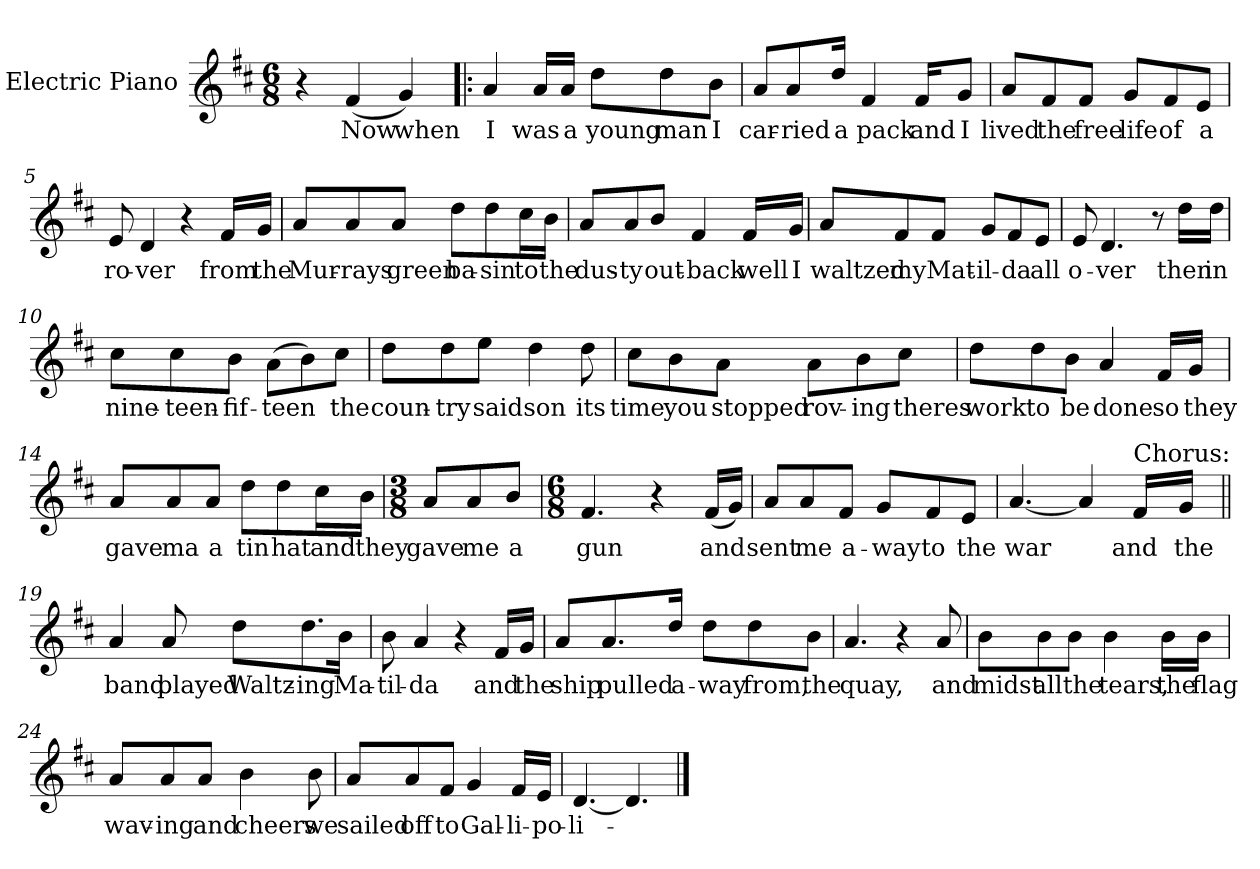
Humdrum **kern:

**kern	**text
*part1	*part1
*staff1	*staff1
*I"Electric Piano	*
*I'E.Pno	*
*clefG2	*
*k[f#c#]	*
*D:	*
*M6/8	*
=1	=1
4r	.
(4f#/	Now
4g/)	when
=2!|:	=2!|:
4a/	I
16a/L	was
16a/J	a
8dd\L	young
8dd\	man
8b\J	I
=3	=3
8a/L	car-
8a/	-ried
16dd/J	a
4f#/	pack
16f#/L	and
8g/J	I
!!LO:LB:g=z
=4	=4
8a/L	lived
8f#/	the
8f#/J	free
8g/L	life
8f#/	of
8e/J	a
=5	=5
8e/	ro-
4d/	-ver
4r	.
16f#/L	from
16g/J	the
=6	=6
8a/L	Mur-
8a/	-rays
8a/J	green
8dd\L	ba-
8dd\	-sin
16cc#\	to
16b\J	the
!!LO:LB:g=z
=7	=7
8a/L	dus-
8a/	-ty
8b/J	out-
4f#/	-back
16f#/L	well
16g/J	I
=8	=8
8a/L	waltzed
8f#/	my
8f#/J	Mat-
8g/L	-il-
8f#/	-da
8e/J	all
=9	=9
8e/	o-
4.d/	-ver
8r	.
16dd\L	then
16dd\J	in
=10	=10
8cc#\L	nine-
8cc#\	-teen-
8b\J	fif-
(8a\L	-teen
8b\)	.
8cc#\J	the
!!LO:LB:g=z
=11	=11
8dd\L	coun-
8dd\	-try
8ee\J	said
4dd\	son
8dd\	its
=12	=12
8cc#\L	time
8b\	you
8a\J	stopped
8a\L	rov-
8b\	-ing
8cc#\J	theres
=13	=13
8dd\L	work
8dd\	to
8b\J	be
4a/	done
16f#/L	so
16g/J	they
!!LO:LB:g=z
=14	=14
8a/L	gave
8a/	ma
8a/J	a
8dd\L	tin
8dd\	hat
16cc#\	and
16b\J	they
=15	=15
*M3/8	*
8a/L	gave
8a/	me
8b/J	a
=16	=16
*M6/8	*
4.f#/	gun
4r	.
(16f#/L	and
16g/J)	.
=17	=17
8a/L	sent
8a/	me
8f#/J	a-
8g/L	way
8f#/	to
8e/J	the
!!LO:LB:g=z
=18	=18
[4.a/	war
4a/]	.
!LO:TX:a:t=Chorus&colon;	!
16f#/L	and
16g/J	the
=19||	=19||
4a/	band
8a/	played
8dd\L	Waltz-
8.dd\	-ing
16b\J	Ma-
=20	=20
8b\	-til-
4a/	-da
4r	.
16f#/L	and
16g/J	the
!!LO:LB:g=z
=21	=21
8a/L	ship
8.a/	pulled
16dd/J	a-
8dd\L	-way
8dd\	from,
8b\J	the
=22	=22
4.a/	quay,
4r	.
8a/	and
=23	=23
8b\L	midst
8b\	all
8b\J	the
4b\	tears,
16b\L	the
16b\J	flag
!!LO:LB:g=z
=24	=24
8a/L	wav-
8a/	-ing
8a/J	and
4b\	cheers
8b\	we
=25	=25
8a/L	sailed
8a/	off
8f#/J	to
4g/	Gal-
16f#/L	-li-
16e/J	po-
=26	=26
[4.d/	-li-
4.d/]	.
==	==
*-	*-
